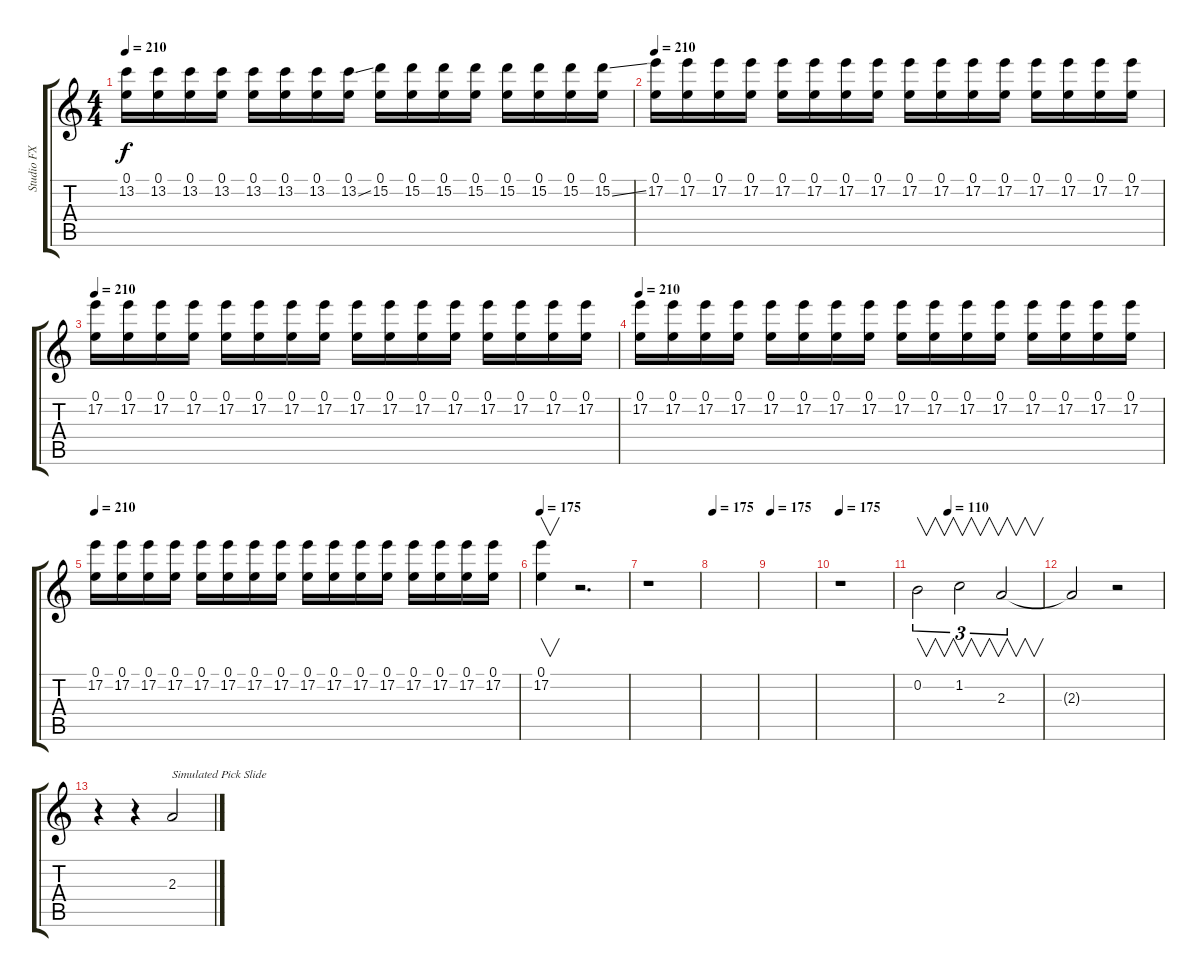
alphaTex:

\track ("Studio FX" "Studio FX") {instrument distortionguitar}
\staff {score tabs}
\tuning (E4 B3 G3 D3 A2 E2) {hide}
\ts (4 4)
\tempo 210
\clef g2
\ks c
(0.1 13.2).16{dy f instrument electricguitarclean} (0.1 13.2).16{instrument electricguitarclean} (0.1 13.2).16{instrument electricguitarclean} (0.1 13.2).16{instrument electricguitarclean} (0.1 13.2).16{instrument electricguitarclean} (0.1 13.2).16{instrument electricguitarclean} (0.1 13.2).16{instrument electricguitarclean} (0.1 13.2{ss}).16{instrument electricguitarclean} (0.1 15.2).16{instrument electricguitarclean} (0.1 15.2).16{instrument electricguitarclean} (0.1 15.2).16{instrument electricguitarclean} (0.1 15.2).16{instrument electricguitarclean} (0.1 15.2).16{instrument electricguitarclean} (0.1 15.2).16{instrument electricguitarclean} (0.1 15.2).16{instrument electricguitarclean} (0.1 15.2{ss}).16{instrument electricguitarclean} |
\tempo 210
(0.1 17.2).16{instrument electricguitarclean} (0.1 17.2).16{instrument electricguitarclean} (0.1 17.2).16{instrument electricguitarclean} (0.1 17.2).16{instrument electricguitarclean} (0.1 17.2).16{instrument electricguitarclean} (0.1 17.2).16{instrument electricguitarclean} (0.1 17.2).16{instrument electricguitarclean} (0.1 17.2).16{instrument electricguitarclean} (0.1 17.2).16{instrument electricguitarclean} (0.1 17.2).16{instrument electricguitarclean} (0.1 17.2).16{instrument electricguitarclean} (0.1 17.2).16{instrument electricguitarclean} (0.1 17.2).16{instrument electricguitarclean} (0.1 17.2).16{instrument electricguitarclean} (0.1 17.2).16{instrument electricguitarclean} (0.1 17.2).16{instrument electricguitarclean} |
\tempo 210
(0.1 17.2).16{instrument electricguitarclean} (0.1 17.2).16{instrument electricguitarclean} (0.1 17.2).16{instrument electricguitarclean} (0.1 17.2).16{instrument electricguitarclean} (0.1 17.2).16{instrument electricguitarclean} (0.1 17.2).16{instrument electricguitarclean} (0.1 17.2).16{instrument electricguitarclean} (0.1 17.2).16{instrument electricguitarclean} (0.1 17.2).16{instrument electricguitarclean} (0.1 17.2).16{instrument electricguitarclean} (0.1 17.2).16{instrument electricguitarclean} (0.1 17.2).16{instrument electricguitarclean} (0.1 17.2).16{instrument electricguitarclean} (0.1 17.2).16{instrument electricguitarclean} (0.1 17.2).16{instrument electricguitarclean} (0.1 17.2).16{instrument electricguitarclean} |
\tempo 210
(0.1 17.2).16{instrument electricguitarclean} (0.1 17.2).16{instrument electricguitarclean} (0.1 17.2).16{instrument electricguitarclean} (0.1 17.2).16{instrument electricguitarclean} (0.1 17.2).16{instrument electricguitarclean} (0.1 17.2).16{instrument electricguitarclean} (0.1 17.2).16{instrument electricguitarclean} (0.1 17.2).16{instrument electricguitarclean} (0.1 17.2).16{instrument electricguitarclean} (0.1 17.2).16{instrument electricguitarclean} (0.1 17.2).16{instrument electricguitarclean} (0.1 17.2).16{instrument electricguitarclean} (0.1 17.2).16{instrument electricguitarclean} (0.1 17.2).16{instrument electricguitarclean} (0.1 17.2).16{instrument electricguitarclean} (0.1 17.2).16{instrument electricguitarclean} |
\tempo 210
(0.1 17.2).16{instrument electricguitarclean} (0.1 17.2).16{instrument electricguitarclean} (0.1 17.2).16{instrument electricguitarclean} (0.1 17.2).16{instrument electricguitarclean} (0.1 17.2).16{instrument electricguitarclean} (0.1 17.2).16{instrument electricguitarclean} (0.1 17.2).16{instrument electricguitarclean} (0.1 17.2).16{instrument electricguitarclean} (0.1 17.2).16{instrument electricguitarclean} (0.1 17.2).16{instrument electricguitarclean} (0.1 17.2).16{instrument electricguitarclean} (0.1 17.2).16{instrument electricguitarclean} (0.1 17.2).16{instrument electricguitarclean} (0.1 17.2).16{instrument electricguitarclean} (0.1 17.2).16{instrument electricguitarclean} (0.1 17.2).16{instrument electricguitarclean} |
\tempo 175
(0.1 17.2).4{v instrument distortionguitar} r.2{d} |
r.1 |
\tempo 175
|
\tempo 175
|
\tempo 175
r.1 |
\tempo (110 0.25)
0.2.2{v tu (3 2) instrument electricguitarclean} 1.2.2{v tu (3 2) instrument electricguitarclean} 2.3.2{v tu (3 2) instrument electricguitarclean} |
2.3{t}.2 r.2 |
r.4{instrument guitarfretnoise} r.4{instrument guitarfretnoise} 2.3.2{txt "Simulated Pick Slide" volume 10 instrument guitarfretnoise}
